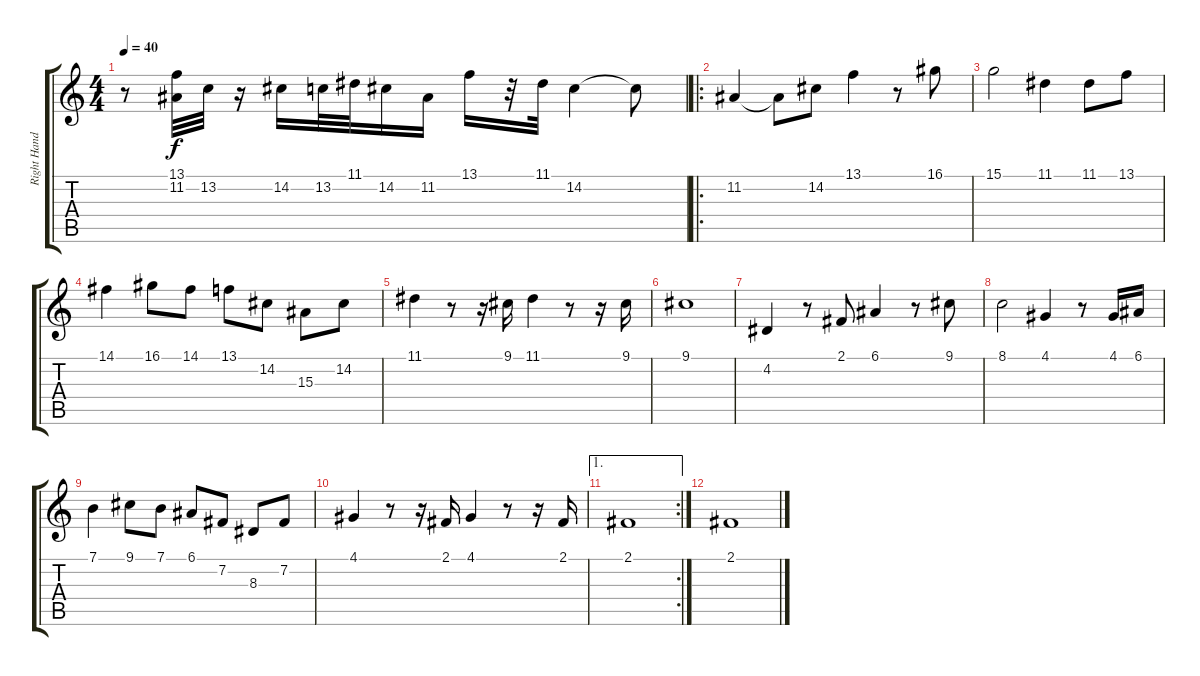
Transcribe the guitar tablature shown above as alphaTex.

\track ("Right Hand (lead)" "Right Hand") {instrument acousticgrandpiano}
\staff {score tabs}
\tuning (E4 B3 G3 D3 A2 E2) {hide}
\ts (4 4)
\tempo 40
\clef g2
\ks c
r.8{dy f instrument acousticgrandpiano} (13.1 11.2).32 13.2.32 r.16 14.2.16 13.2.32 11.1.32 14.2.16 11.2.16 13.1.16 r.32 11.1.32 14.2.4 14.2{t}.8 |
\ro
11.2.4 11.2{t}.8 14.2.8 13.1.4 r.8 16.1.8 |
15.1.2 11.1.4 11.1.8 13.1.8 |
14.1.4 16.1.8 14.1.8 13.1.8 14.2.8 15.3.8 14.2.8 |
11.1.4 r.8 r.16 9.1.16 11.1.4 r.8 r.16 9.1.16 |
9.1.1 |
4.2.4 r.8 2.1.8 6.1.4 r.8 9.1.8 |
8.1.2 4.1.4 r.8 4.1.16 6.1.16 |
7.1.4 9.1.8 7.1.8 6.1.8 7.2.8 8.3.8 7.2.8 |
4.1.4 r.8 r.16 2.1.16 4.1.4 r.8 r.16 2.1.16 |
\ae 1
\rc 2
2.1.1 |
2.1.1
